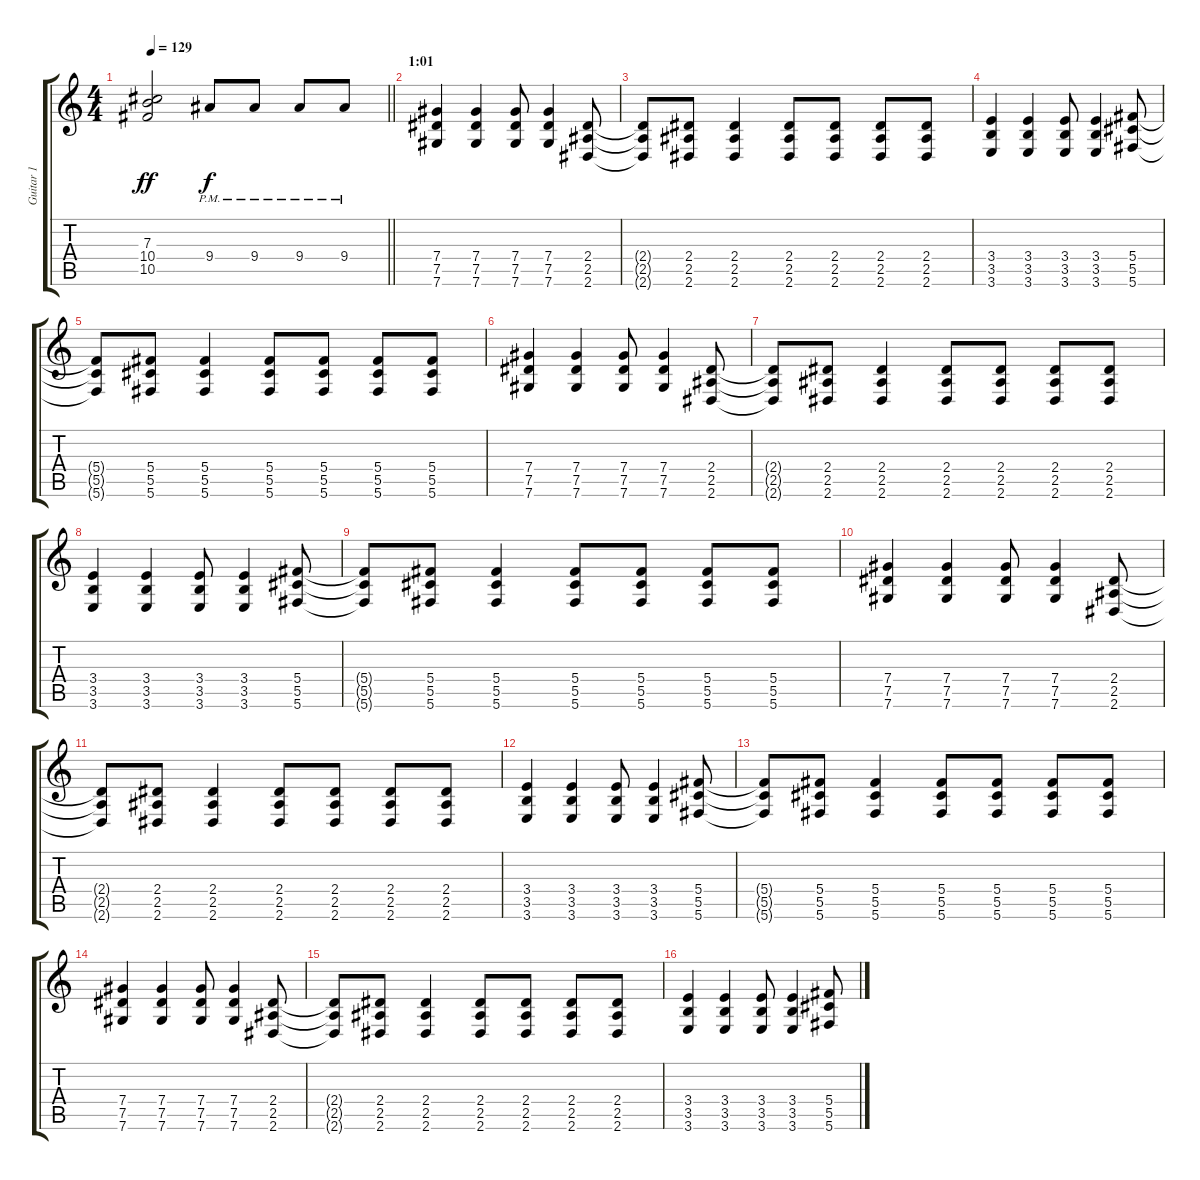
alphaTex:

\track ("Guitar 1" "Guitar 1") {instrument distortionguitar}
\staff {score tabs}
\tuning (Eb4 Bb3 Gb3 Db3 Ab2 Db2) {hide}
\ts (4 4)
\tempo 129
\clef g2
\barLineRight lightlight
\ks c
(7.3 10.4 10.5).2{dy ff} 9.4{pm}.8{dy f} 9.4{pm}.8 9.4{pm}.8 9.4{pm}.8 |
\section ("" "1:01")
(7.4 7.5 7.6).4 (7.4 7.5 7.6).4 (7.4 7.5 7.6).8 (7.4 7.5 7.6).4 (2.4 2.5 2.6).8 |
(2.4{t} 2.5{t} 2.6{t}).8 (2.4 2.5 2.6).8 (2.4 2.5 2.6).4 (2.4 2.5 2.6).8 (2.4 2.5 2.6).8 (2.4 2.5 2.6).8 (2.4 2.5 2.6).8 |
(3.4 3.5 3.6).4 (3.4 3.5 3.6).4 (3.4 3.5 3.6).8 (3.4 3.5 3.6).4 (5.4 5.5 5.6).8 |
(5.4{t} 5.5{t} 5.6{t}).8 (5.4 5.5 5.6).8 (5.4 5.5 5.6).4 (5.4 5.5 5.6).8 (5.4 5.5 5.6).8 (5.4 5.5 5.6).8 (5.4 5.5 5.6).8 |
(7.4 7.5 7.6).4 (7.4 7.5 7.6).4 (7.4 7.5 7.6).8 (7.4 7.5 7.6).4 (2.4 2.5 2.6).8 |
(2.4{t} 2.5{t} 2.6{t}).8 (2.4 2.5 2.6).8 (2.4 2.5 2.6).4 (2.4 2.5 2.6).8 (2.4 2.5 2.6).8 (2.4 2.5 2.6).8 (2.4 2.5 2.6).8 |
(3.4 3.5 3.6).4 (3.4 3.5 3.6).4 (3.4 3.5 3.6).8 (3.4 3.5 3.6).4 (5.4 5.5 5.6).8 |
(5.4{t} 5.5{t} 5.6{t}).8 (5.4 5.5 5.6).8 (5.4 5.5 5.6).4 (5.4 5.5 5.6).8 (5.4 5.5 5.6).8 (5.4 5.5 5.6).8 (5.4 5.5 5.6).8 |
(7.4 7.5 7.6).4 (7.4 7.5 7.6).4 (7.4 7.5 7.6).8 (7.4 7.5 7.6).4 (2.4 2.5 2.6).8 |
(2.4{t} 2.5{t} 2.6{t}).8 (2.4 2.5 2.6).8 (2.4 2.5 2.6).4 (2.4 2.5 2.6).8 (2.4 2.5 2.6).8 (2.4 2.5 2.6).8 (2.4 2.5 2.6).8 |
(3.4 3.5 3.6).4 (3.4 3.5 3.6).4 (3.4 3.5 3.6).8 (3.4 3.5 3.6).4 (5.4 5.5 5.6).8 |
(5.4{t} 5.5{t} 5.6{t}).8 (5.4 5.5 5.6).8 (5.4 5.5 5.6).4 (5.4 5.5 5.6).8 (5.4 5.5 5.6).8 (5.4 5.5 5.6).8 (5.4 5.5 5.6).8 |
(7.4 7.5 7.6).4 (7.4 7.5 7.6).4 (7.4 7.5 7.6).8 (7.4 7.5 7.6).4 (2.4 2.5 2.6).8 |
(2.4{t} 2.5{t} 2.6{t}).8 (2.4 2.5 2.6).8 (2.4 2.5 2.6).4 (2.4 2.5 2.6).8 (2.4 2.5 2.6).8 (2.4 2.5 2.6).8 (2.4 2.5 2.6).8 |
(3.4 3.5 3.6).4 (3.4 3.5 3.6).4 (3.4 3.5 3.6).8 (3.4 3.5 3.6).4 (5.4 5.5 5.6).8
